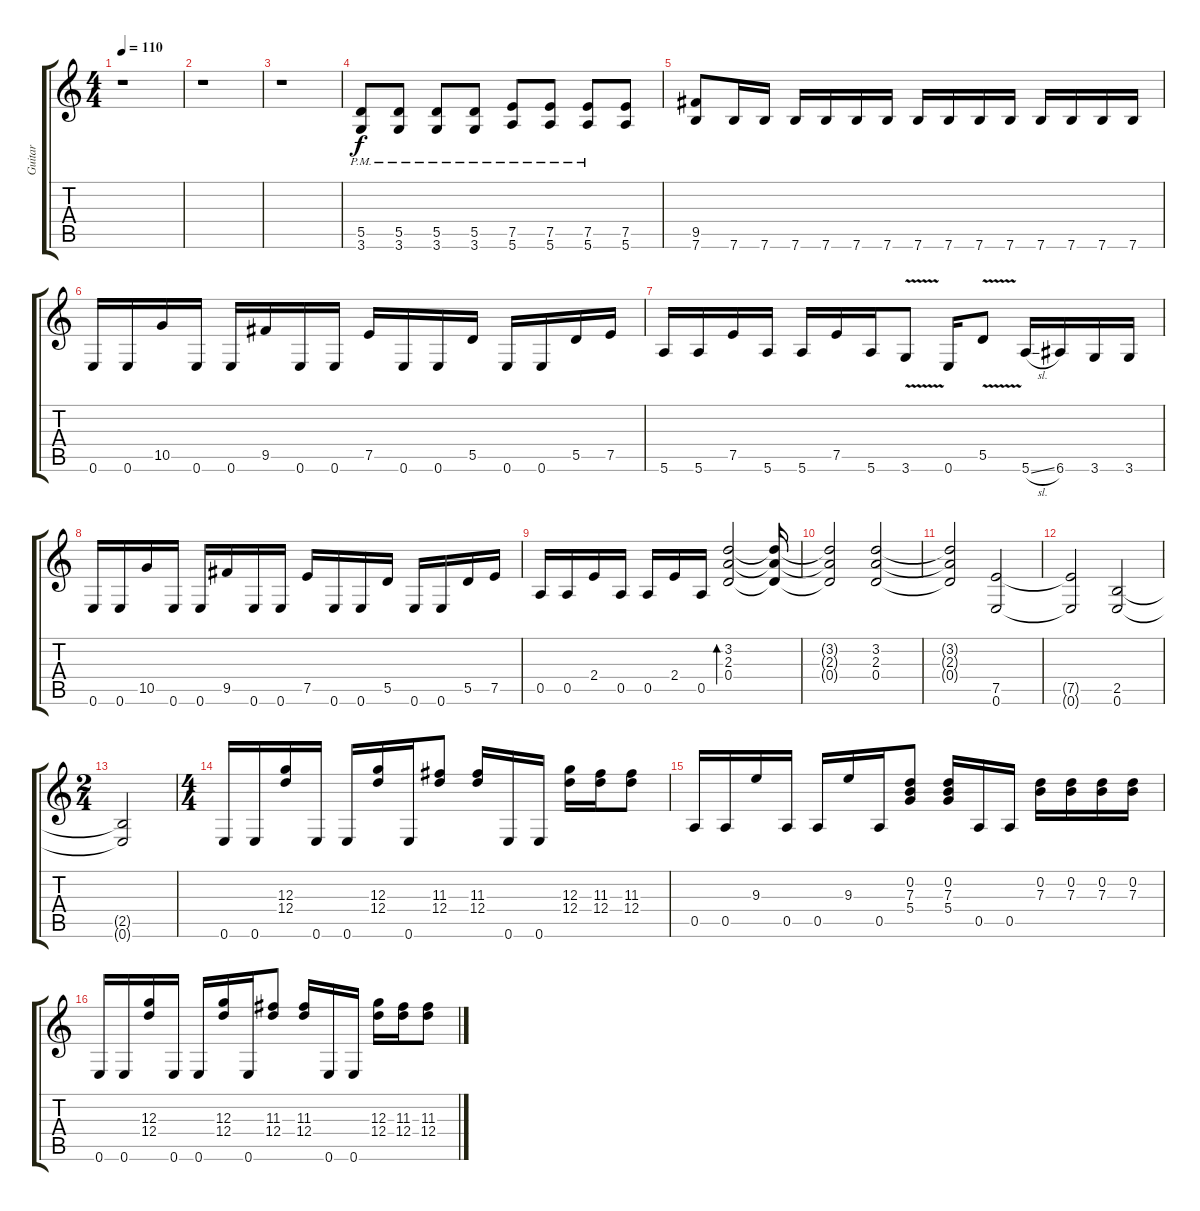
\track ("Guitar " "Guitar ") {instrument distortionguitar}
\staff {score tabs}
\tuning (E4 B3 G3 D3 A2 E2) {hide}
\ts (4 4)
\tempo 110
\clef g2
\ks c
r.1{txt "" dy f instrument distortionguitar} |
r.1 |
r.1 |
(5.5{pm} 3.6{pm}).8 (5.5{pm} 3.6{pm}).8 (5.5{pm} 3.6{pm}).8 (5.5{pm} 3.6{pm}).8 (7.5{pm} 5.6{pm}).8 (7.5{pm} 5.6{pm}).8 (7.5{pm} 5.6{pm}).8 (7.5 5.6).8 |
(9.5 7.6).8 7.6.16 7.6.16 7.6.16 7.6.16 7.6.16 7.6.16 7.6.16 7.6.16 7.6.16 7.6.16 7.6.16 7.6.16 7.6.16 7.6.16 |
0.6.16 0.6.16 10.5.16 0.6.16 0.6.16 9.5.16 0.6.16 0.6.16 7.5.16 0.6.16 0.6.16 5.5.16 0.6.16 0.6.16 5.5.16 7.5.16 |
5.6.16 5.6.16 7.5.16 5.6.16 5.6.16 7.5.16 5.6.16 3.6{v}.8 0.6.16 5.5{v}.8 5.6{sl}.16 6.6.16 3.6.16 3.6.16 |
0.6.16 0.6.16 10.5.16 0.6.16 0.6.16 9.5.16 0.6.16 0.6.16 7.5.16 0.6.16 0.6.16 5.5.16 0.6.16 0.6.16 5.5.16 7.5.16 |
0.5.16 0.5.16 2.4.16 0.5.16 0.5.16 2.4.16 0.5.16 (3.2 2.3 0.4).2{bd 120} (3.2{t} 2.3{t} 0.4{t}).16 |
(3.2{t} 2.3{t} 0.4{t}).2 (3.2 2.3 0.4).2 |
(3.2{t} 2.3{t} 0.4{t}).2 (7.5 0.6).2 |
(7.5{t} 0.6{t}).2 (2.5 0.6).2 |
\ts (2 4)
(2.5{t} 0.6{t}).2 |
\ts (4 4)
0.6.16 0.6.16 (12.3 12.4).16 0.6.16 0.6.16 (12.3 12.4).16 0.6.16 (11.3 12.4).8 (11.3 12.4).16 0.6.16 0.6.16 (12.3 12.4).16 (11.3 12.4).16 (11.3 12.4).8 |
0.5.16 0.5.16 9.3.16 0.5.16 0.5.16 9.3.16 0.5.16 (0.2 7.3 5.4).8 (0.2 7.3 5.4).16 0.5.16 0.5.16 (0.2 7.3).16 (0.2 7.3).16 (0.2 7.3).16 (0.2 7.3).16 |
0.6.16 0.6.16 (12.3 12.4).16 0.6.16 0.6.16 (12.3 12.4).16 0.6.16 (11.3 12.4).8 (11.3 12.4).16 0.6.16 0.6.16 (12.3 12.4).16 (11.3 12.4).16 (11.3 12.4).8
